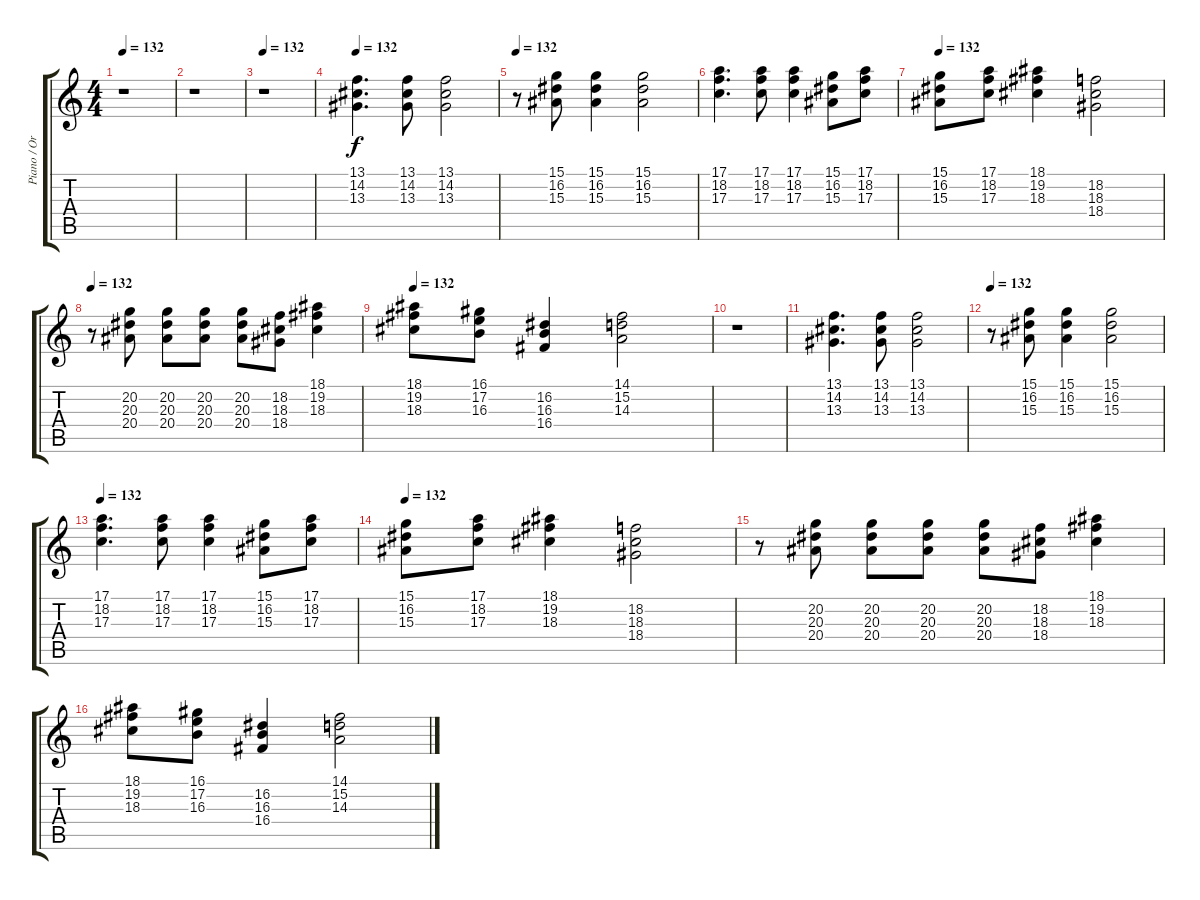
\track ("Piano / Organ" "Piano / Or") {instrument brightacousticpiano}
\staff {score tabs}
\tuning (E4 B3 G3 D3 A2 E2) {hide}
\ts (4 4)
\tempo 132
\clef g2
\ks c
r.1{dy ff} |
r.1 |
\tempo 132
r.1 |
\tempo 132
(13.1 14.2 13.3).4{d dy f instrument drawbarorgan} (13.1 14.2 13.3).8 (13.1 14.2 13.3).2 |
\tempo 132
r.8{instrument drawbarorgan} (15.1 16.2 15.3).8 (15.1 16.2 15.3).4 (15.1 16.2 15.3).2 |
(17.1 18.2 17.3).4{d instrument drawbarorgan} (17.1 18.2 17.3).8 (17.1 18.2 17.3).4 (15.1 16.2 15.3).8 (17.1 18.2 17.3).8 |
\tempo 132
(15.1 16.2 15.3).8{instrument drawbarorgan} (17.1 18.2 17.3).8 (18.1 19.2 18.3).4 (18.2 18.3 18.4).2 |
\tempo 132
r.8{instrument drawbarorgan} (20.2 20.3 20.4).8 (20.2 20.3 20.4).8 (20.2 20.3 20.4).8 (20.2 20.3 20.4).8 (18.2 18.3 18.4).8 (18.1 19.2 18.3).4 |
\tempo 132
(18.1 19.2 18.3).8{instrument drawbarorgan} (16.1 17.2 16.3).8 (16.2 16.3 16.4).4 (14.1 15.2 14.3).2 |
r.1 |
(13.1 14.2 13.3).4{d instrument drawbarorgan} (13.1 14.2 13.3).8 (13.1 14.2 13.3).2 |
\tempo 132
r.8{instrument drawbarorgan} (15.1 16.2 15.3).8 (15.1 16.2 15.3).4 (15.1 16.2 15.3).2 |
\tempo 132
(17.1 18.2 17.3).4{d instrument drawbarorgan} (17.1 18.2 17.3).8 (17.1 18.2 17.3).4 (15.1 16.2 15.3).8 (17.1 18.2 17.3).8 |
\tempo 132
(15.1 16.2 15.3).8 (17.1 18.2 17.3).8 (18.1 19.2 18.3).4 (18.2 18.3 18.4).2 |
r.8{instrument drawbarorgan} (20.2 20.3 20.4).8 (20.2 20.3 20.4).8 (20.2 20.3 20.4).8 (20.2 20.3 20.4).8 (18.2 18.3 18.4).8 (18.1 19.2 18.3).4 |
(18.1 19.2 18.3).8{instrument drawbarorgan} (16.1 17.2 16.3).8 (16.2 16.3 16.4).4 (14.1 15.2 14.3).2
